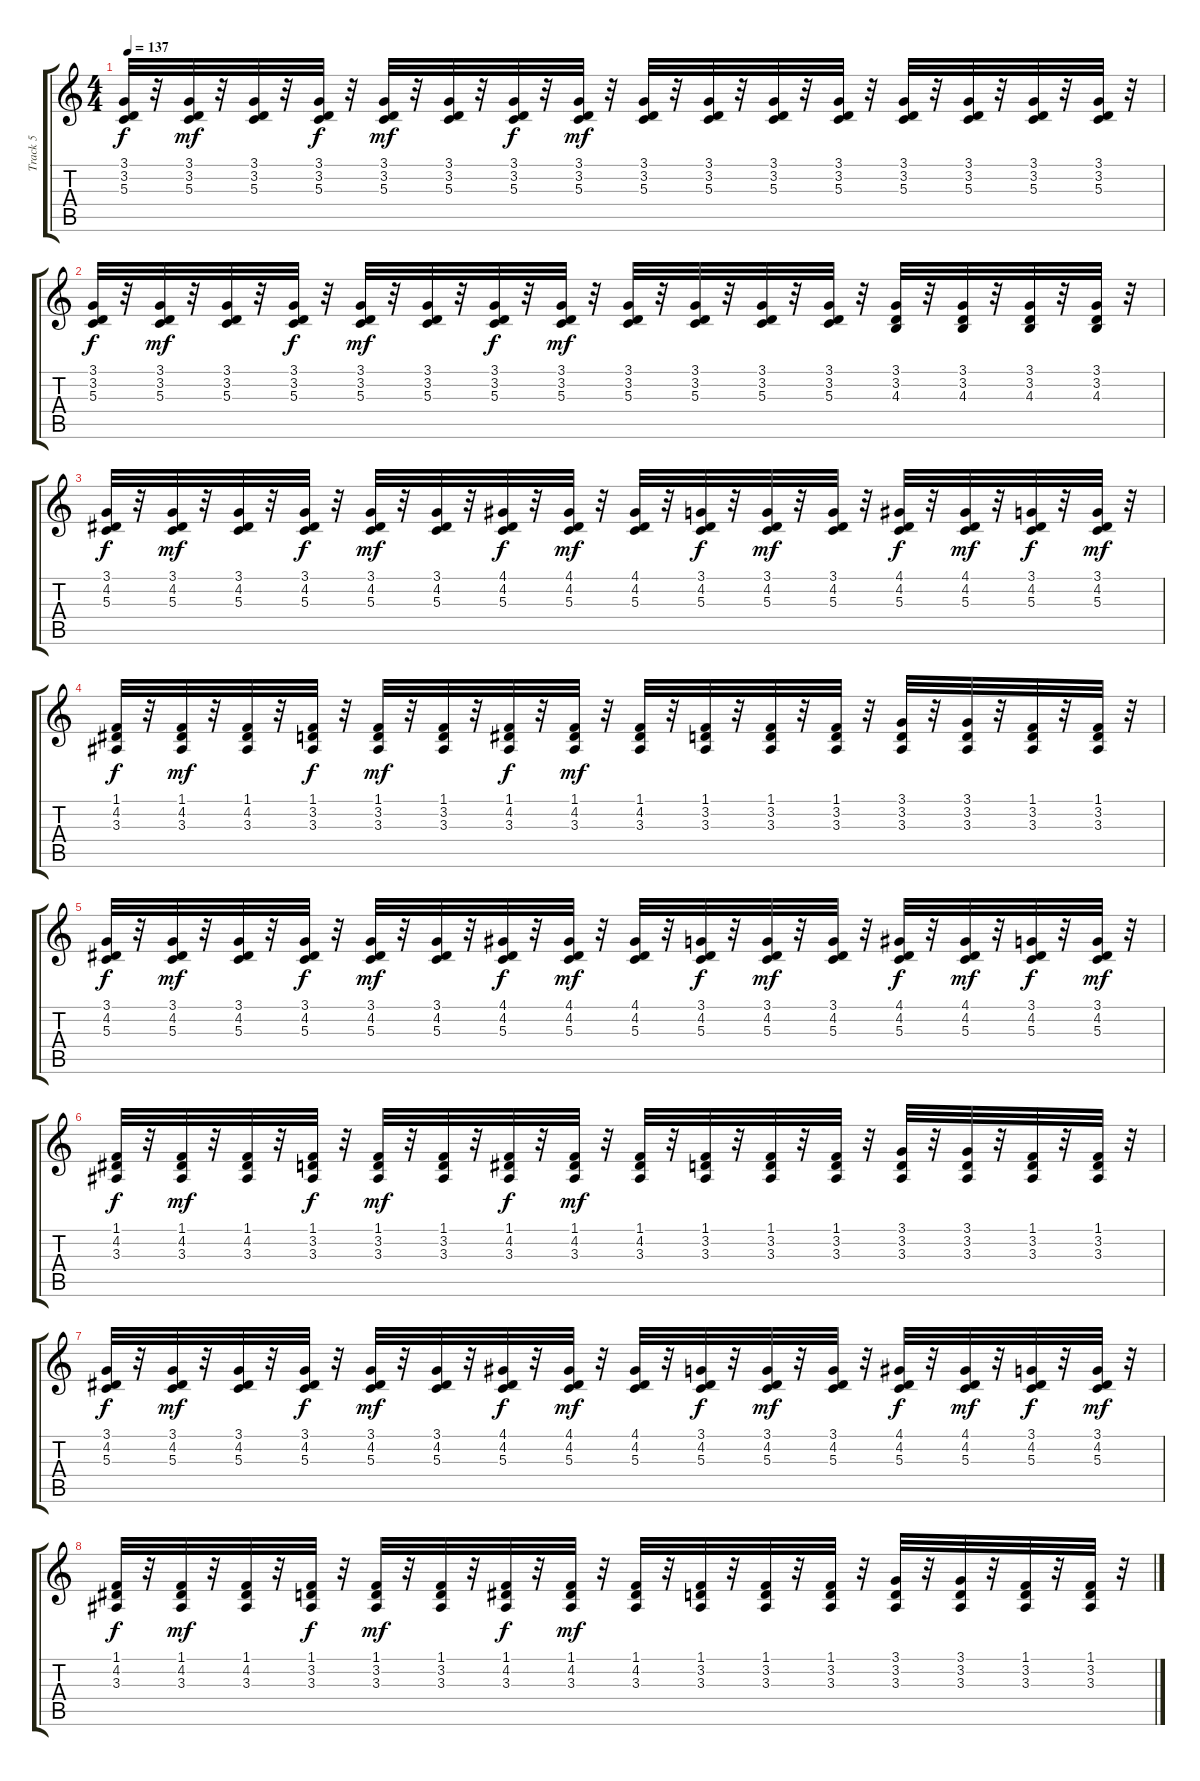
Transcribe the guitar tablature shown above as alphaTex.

\track ("Track 5" "Track 5") {instrument lead1square}
\staff {score tabs}
\tuning (E4 B3 G3 D3 A2 E2) {hide}
\ts (4 4)
\tempo 137
\clef g2
\ks c
(3.1 3.2 5.3).32{dy f} r.32 (3.1 3.2 5.3).32{dy mf} r.32 (3.1 3.2 5.3).32 r.32 (3.1 3.2 5.3).32{dy f} r.32 (3.1 3.2 5.3).32{dy mf} r.32 (3.1 3.2 5.3).32 r.32 (3.1 3.2 5.3).32{dy f} r.32 (3.1 3.2 5.3).32{dy mf} r.32 (3.1 3.2 5.3).32 r.32 (3.1 3.2 5.3).32 r.32 (3.1 3.2 5.3).32 r.32 (3.1 3.2 5.3).32 r.32 (3.1 3.2 5.3).32 r.32 (3.1 3.2 5.3).32 r.32 (3.1 3.2 5.3).32 r.32 (3.1 3.2 5.3).32 r.32 |
(3.1 3.2 5.3).32{dy f} r.32 (3.1 3.2 5.3).32{dy mf} r.32 (3.1 3.2 5.3).32 r.32 (3.1 3.2 5.3).32{dy f} r.32 (3.1 3.2 5.3).32{dy mf} r.32 (3.1 3.2 5.3).32 r.32 (3.1 3.2 5.3).32{dy f} r.32 (3.1 3.2 5.3).32{dy mf} r.32 (3.1 3.2 5.3).32 r.32 (3.1 3.2 5.3).32 r.32 (3.1 3.2 5.3).32 r.32 (3.1 3.2 5.3).32 r.32 (3.1 3.2 4.3).32 r.32 (3.1 3.2 4.3).32 r.32 (3.1 3.2 4.3).32 r.32 (3.1 3.2 4.3).32 r.32 |
(3.1 4.2 5.3).32{dy f} r.32 (3.1 4.2 5.3).32{dy mf} r.32 (3.1 4.2 5.3).32 r.32 (3.1 4.2 5.3).32{dy f} r.32 (3.1 4.2 5.3).32{dy mf} r.32 (3.1 4.2 5.3).32 r.32 (4.1 4.2 5.3).32{dy f} r.32 (4.1 4.2 5.3).32{dy mf} r.32 (4.1 4.2 5.3).32 r.32 (3.1 4.2 5.3).32{dy f} r.32 (3.1 4.2 5.3).32{dy mf} r.32 (3.1 4.2 5.3).32 r.32 (4.1 4.2 5.3).32{dy f} r.32 (4.1 4.2 5.3).32{dy mf} r.32 (3.1 4.2 5.3).32{dy f} r.32 (3.1 4.2 5.3).32{dy mf} r.32 |
(1.1 4.2 3.3).32{dy f} r.32 (1.1 4.2 3.3).32{dy mf} r.32 (1.1 4.2 3.3).32 r.32 (1.1 3.2 3.3).32{dy f} r.32 (1.1 3.2 3.3).32{dy mf} r.32 (1.1 3.2 3.3).32 r.32 (1.1 4.2 3.3).32{dy f} r.32 (1.1 4.2 3.3).32{dy mf} r.32 (1.1 4.2 3.3).32 r.32 (1.1 3.2 3.3).32 r.32 (1.1 3.2 3.3).32 r.32 (1.1 3.2 3.3).32 r.32 (3.1 3.2 3.3).32 r.32 (3.1 3.2 3.3).32 r.32 (1.1 3.2 3.3).32 r.32 (1.1 3.2 3.3).32 r.32 |
(3.1 4.2 5.3).32{dy f} r.32 (3.1 4.2 5.3).32{dy mf} r.32 (3.1 4.2 5.3).32 r.32 (3.1 4.2 5.3).32{dy f} r.32 (3.1 4.2 5.3).32{dy mf} r.32 (3.1 4.2 5.3).32 r.32 (4.1 4.2 5.3).32{dy f} r.32 (4.1 4.2 5.3).32{dy mf} r.32 (4.1 4.2 5.3).32 r.32 (3.1 4.2 5.3).32{dy f} r.32 (3.1 4.2 5.3).32{dy mf} r.32 (3.1 4.2 5.3).32 r.32 (4.1 4.2 5.3).32{dy f} r.32 (4.1 4.2 5.3).32{dy mf} r.32 (3.1 4.2 5.3).32{dy f} r.32 (3.1 4.2 5.3).32{dy mf} r.32 |
(1.1 4.2 3.3).32{dy f} r.32 (1.1 4.2 3.3).32{dy mf} r.32 (1.1 4.2 3.3).32 r.32 (1.1 3.2 3.3).32{dy f} r.32 (1.1 3.2 3.3).32{dy mf} r.32 (1.1 3.2 3.3).32 r.32 (1.1 4.2 3.3).32{dy f} r.32 (1.1 4.2 3.3).32{dy mf} r.32 (1.1 4.2 3.3).32 r.32 (1.1 3.2 3.3).32 r.32 (1.1 3.2 3.3).32 r.32 (1.1 3.2 3.3).32 r.32 (3.1 3.2 3.3).32 r.32 (3.1 3.2 3.3).32 r.32 (1.1 3.2 3.3).32 r.32 (1.1 3.2 3.3).32 r.32 |
(3.1 4.2 5.3).32{dy f} r.32 (3.1 4.2 5.3).32{dy mf} r.32 (3.1 4.2 5.3).32 r.32 (3.1 4.2 5.3).32{dy f} r.32 (3.1 4.2 5.3).32{dy mf} r.32 (3.1 4.2 5.3).32 r.32 (4.1 4.2 5.3).32{dy f} r.32 (4.1 4.2 5.3).32{dy mf} r.32 (4.1 4.2 5.3).32 r.32 (3.1 4.2 5.3).32{dy f} r.32 (3.1 4.2 5.3).32{dy mf} r.32 (3.1 4.2 5.3).32 r.32 (4.1 4.2 5.3).32{dy f} r.32 (4.1 4.2 5.3).32{dy mf} r.32 (3.1 4.2 5.3).32{dy f} r.32 (3.1 4.2 5.3).32{dy mf} r.32 |
(1.1 4.2 3.3).32{dy f} r.32 (1.1 4.2 3.3).32{dy mf} r.32 (1.1 4.2 3.3).32 r.32 (1.1 3.2 3.3).32{dy f} r.32 (1.1 3.2 3.3).32{dy mf} r.32 (1.1 3.2 3.3).32 r.32 (1.1 4.2 3.3).32{dy f} r.32 (1.1 4.2 3.3).32{dy mf} r.32 (1.1 4.2 3.3).32 r.32 (1.1 3.2 3.3).32 r.32 (1.1 3.2 3.3).32 r.32 (1.1 3.2 3.3).32 r.32 (3.1 3.2 3.3).32 r.32 (3.1 3.2 3.3).32 r.32 (1.1 3.2 3.3).32 r.32 (1.1 3.2 3.3).32 r.32
